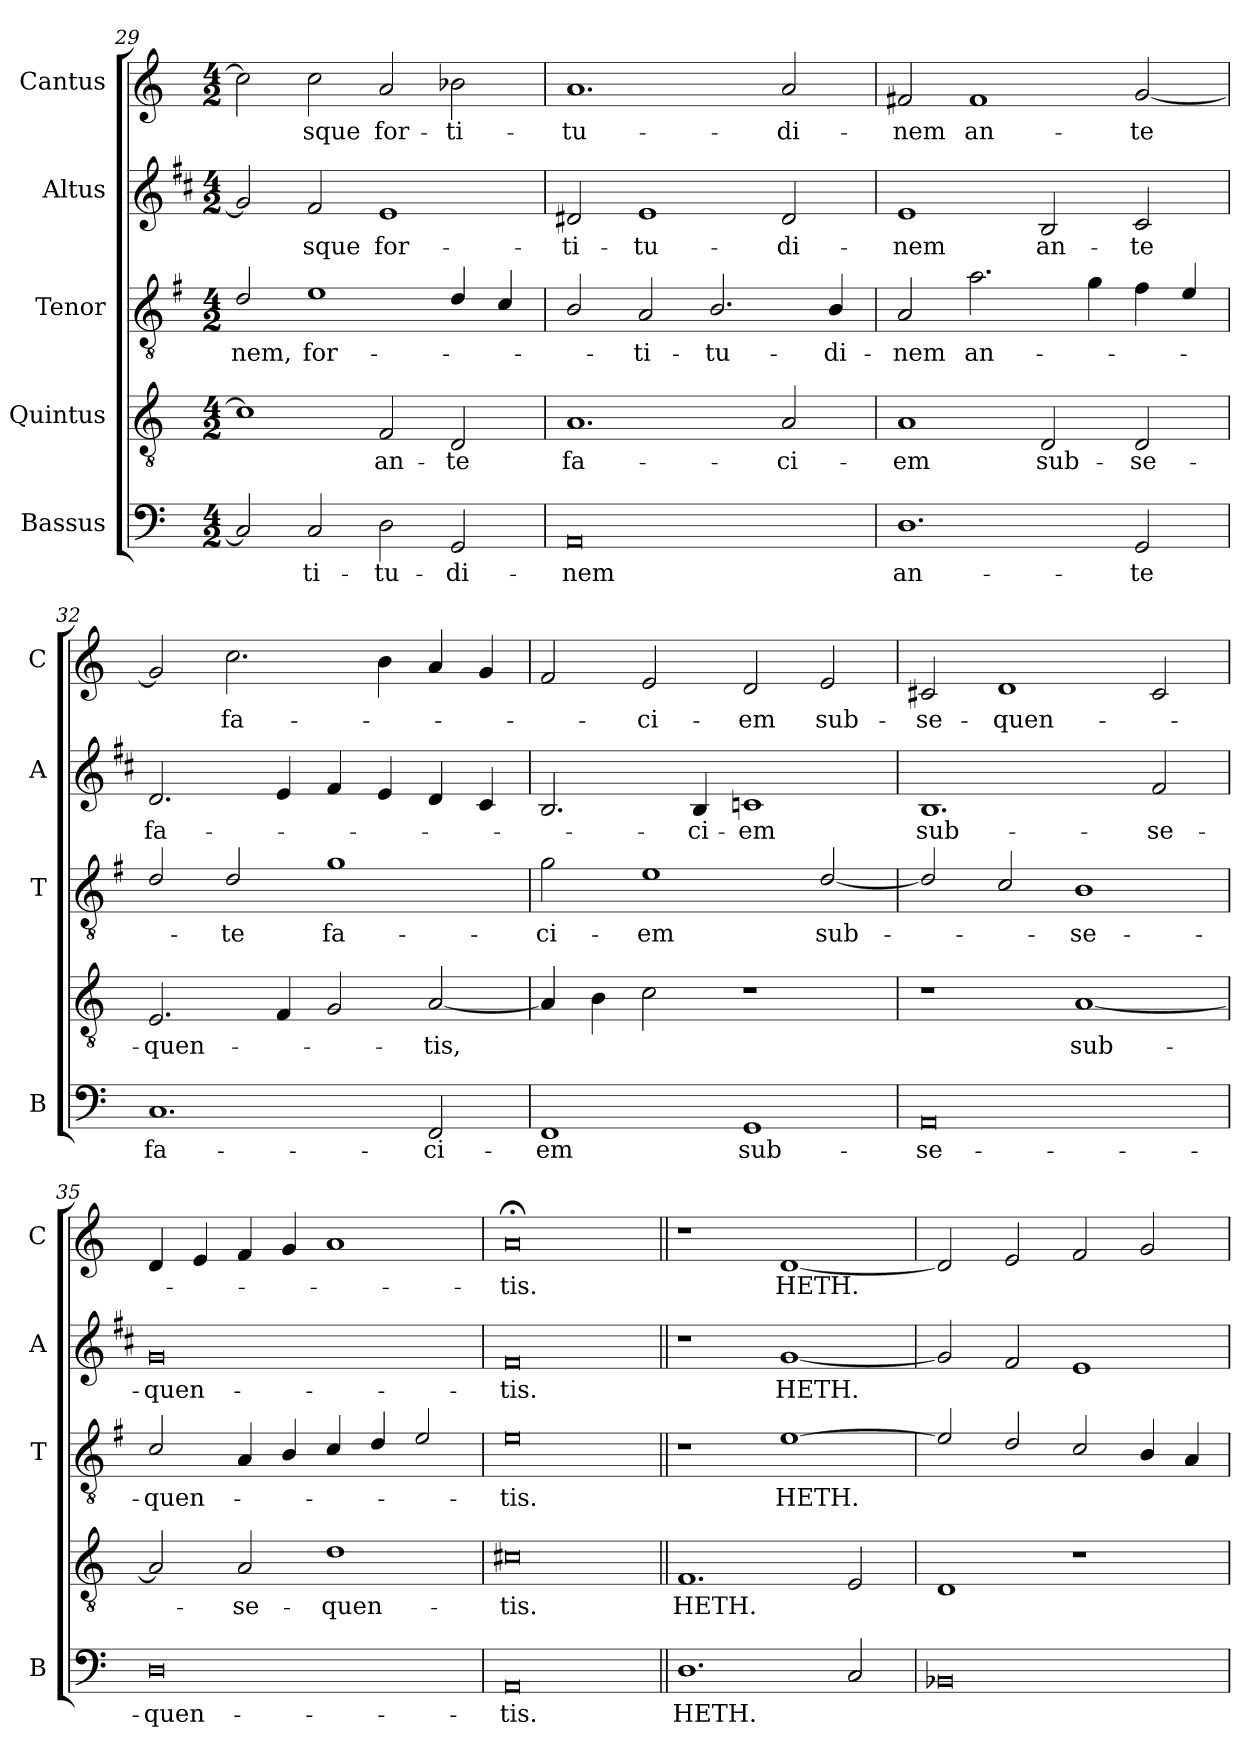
**kern	**text	**kern	**text	**kern	**text	**kern	**text	**kern	**text
*part5	*part5	*part4	*part4	*part3	*part3	*part2	*part2	*part1	*part1
*staff5	*staff5	*staff4	*staff4	*staff3	*staff3	*staff2	*staff2	*staff1	*staff1
*I"Bassus	*	*I"Quintus	*	*I"Tenor	*	*I"Altus	*	*I"Cantus	*
*I'B	*	*	*	*I'T	*	*I'A	*	*I'C	*
*clefF4	*	*clefGv2	*	*clefGv2	*	*clefG2	*	*clefG2	*
*	*	*	*	*ITrd4c7	*	*ITrd1c2	*	*	*
*k[]	*	*k[]	*	*k[]	*	*k[]	*	*k[]	*
*C:	*	*C:	*	*C:	*	*C:	*	*C:	*
*M4/2	*	*M4/2	*	*M4/2	*	*M4/2	*	*M4/2	*
=29	=29	=29	=29	=29	=29	=29	=29	=29	=29
!	!	!	!	!	!LO:LY:b	!	!	!	!
2C/]	.	1c]	.	2G/	-nem,	2f/]	.	2cc\]	.
!	!LO:LY:b	!	!	!	!LO:LY:b	!	!LO:LY:b	!	!LO:LY:b
2C/	-ti-	.	.	1A	for-	2e/	-sque	2cc\	-sque
!	!LO:LY:b	!	!LO:LY:b	!	!	!	!LO:LY:b	!	!LO:LY:b
2D\	-tu-	2F/	an-	.	.	1d	for-	2a/	for-
!	!LO:LY:b	!	!LO:LY:b	!	!	!	!	!	!LO:LY:b
2GG/	-di-	2D/	-te	4G/	.	.	.	2b-X\	-ti-
.	.	.	.	4F/	.	.	.	.	.
!!LO:PB:g=z
=30	=30	=30	=30	=30	=30	=30	=30	=30	=30
!	!LO:LY:b	!	!LO:LY:b	!	!	!	!LO:LY:b	!	!LO:LY:b
0AA	-nem	1.A	fa-	2E/	.	2c#X/	-ti-	1.a	-tu-
!	!	!	!	!	!LO:LY:b	!	!LO:LY:b	!	!
.	.	.	.	2D/	-ti-	1d	-tu-	.	.
!	!	!	!	!	!LO:LY:b	!	!	!	!
.	.	.	.	2.E/	-tu-	.	.	.	.
!	!	!	!LO:LY:b	!	!	!	!LO:LY:b	!	!LO:LY:b
.	.	2A/	-ci-	.	.	2c#/	-di-	2a/	-di-
!	!	!	!	!	!LO:LY:b	!	!	!	!
.	.	.	.	4E/	-di-	.	.	.	.
=31	=31	=31	=31	=31	=31	=31	=31	=31	=31
!	!LO:LY:b	!	!LO:LY:b	!	!LO:LY:b	!	!LO:LY:b	!	!LO:LY:b
1.D	an-	1A	-em	2D/	-nem	1d	-nem	2f#X/	-nem
!	!	!	!	!	!LO:LY:b	!	!	!	!LO:LY:b
.	.	.	.	2.d\	an-	.	.	1f#	an-
!	!	!	!LO:LY:b	!	!	!	!LO:LY:b	!	!
.	.	2D/	sub-	.	.	2A/	an-	.	.
.	.	.	.	4c\	.	.	.	.	.
!	!LO:LY:b	!	!LO:LY:b	!	!	!	!LO:LY:b	!	!LO:LY:b
2GG/	-te	2D/	-se-	4B\	.	2B/	-te	[2g/	-te
.	.	.	.	4A/	.	.	.	.	.
=32	=32	=32	=32	=32	=32	=32	=32	=32	=32
!	!LO:LY:b	!	!LO:LY:b	!	!	!	!LO:LY:b	!	!
1.C	fa-	2.E/	-quen-	2G/	.	2.c/	fa-	2g/]	.
!	!	!	!	!	!LO:LY:b	!	!	!	!LO:LY:b
.	.	.	.	2G/	-te	.	.	2.cc\	fa-
.	.	4F/	.	.	.	4d/	.	.	.
!	!	!	!	!	!LO:LY:b	!	!	!	!
.	.	2G/	.	1c	fa-	4e/	.	.	.
.	.	.	.	.	.	4d/	.	4b\	.
!	!LO:LY:b	!	!LO:LY:b	!	!	!	!	!	!
2FF/	-ci-	[2A/	-tis,	.	.	4c/	.	4a/	.
.	.	.	.	.	.	4B/	.	4g/	.
=33	=33	=33	=33	=33	=33	=33	=33	=33	=33
!	!LO:LY:b	!	!	!	!LO:LY:b	!	!	!	!
1FF	-em	4A/]	.	2c\	-ci-	2.A/	.	2f/	.
.	.	4B\	.	.	.	.	.	.	.
!	!	!	!	!	!LO:LY:b	!	!	!	!LO:LY:b
.	.	2c\	.	1A	-em	.	.	2e/	-ci-
!	!	!	!	!	!	!	!LO:LY:b	!	!
.	.	.	.	.	.	4A/	-ci-	.	.
!	!LO:LY:b	!	!	!	!	!	!LO:LY:b	!	!LO:LY:b
1GG	sub-	1r	.	.	.	1B-X	-em	2d/	-em
!	!	!	!	!	!LO:LY:b	!	!	!	!LO:LY:b
.	.	.	.	[2G/	sub-	.	.	2e/	sub-
=34	=34	=34	=34	=34	=34	=34	=34	=34	=34
!	!LO:LY:b	!	!	!	!	!	!LO:LY:b	!	!LO:LY:b
0AA	-se-	1r	.	2G/]	.	1.A	sub-	2c#X/	-se-
!	!	!	!	!	!	!	!	!	!LO:LY:b
.	.	.	.	2F/	.	.	.	1d	-quen-
!	!	!	!LO:LY:b	!	!LO:LY:b	!	!	!	!
.	.	[1A	sub-	1E	-se-	.	.	.	.
!	!	!	!	!	!	!	!LO:LY:b	!	!
.	.	.	.	.	.	2e/	-se-	2c#/	.
=35	=35	=35	=35	=35	=35	=35	=35	=35	=35
!	!LO:LY:b	!	!	!	!LO:LY:b	!	!LO:LY:b	!	!
0D	-quen-	2A/]	.	2F/	-quen-	0f	-quen-	4d/	.
.	.	.	.	.	.	.	.	4e/	.
!	!	!	!LO:LY:b	!	!	!	!	!	!
.	.	2A/	-se-	4D/	.	.	.	4f/	.
.	.	.	.	4E/	.	.	.	4g/	.
!	!	!	!LO:LY:b	!	!	!	!	!	!
.	.	1d	-quen-	4F/	.	.	.	1a	.
.	.	.	.	4G/	.	.	.	.	.
.	.	.	.	2A/	.	.	.	.	.
!!LO:LB:g=z
=36	=36	=36	=36	=36	=36	=36	=36	=36	=36
!	!LO:LY:b	!	!LO:LY:b	!	!LO:LY:b	!	!LO:LY:b	!	!LO:LY:b
0AA	-tis.	0c#X	-tis.	0A	-tis.	0e	-tis.	0a;<	-tis.
=37||	=37||	=37||	=37||	=37||	=37||	=37||	=37||	=37||	=37||
!	!LO:LY:b	!	!LO:LY:b	!	!	!	!	!	!
1.D	HETH.	1.F	HETH.	1r	.	1r	.	1r	.
!	!	!	!	!	!LO:LY:b	!	!LO:LY:b	!	!LO:LY:b
.	.	.	.	[1A	HETH.	[1f	HETH.	[1d	HETH.
2C/	.	2E/	.	.	.	.	.	.	.
=38	=38	=38	=38	=38	=38	=38	=38	=38	=38
0BB-X	.	1D	.	2A/]	.	2f/]	.	2d/]	.
.	.	.	.	2G/	.	2e/	.	2e/	.
.	.	1r	.	2F/	.	1d	.	2f/	.
.	.	.	.	4E/	.	.	.	2g/	.
.	.	.	.	4D/	.	.	.	.	.
=	=	=	=	=	=	=	=	=	=
*-	*-	*-	*-	*-	*-	*-	*-	*-	*-
